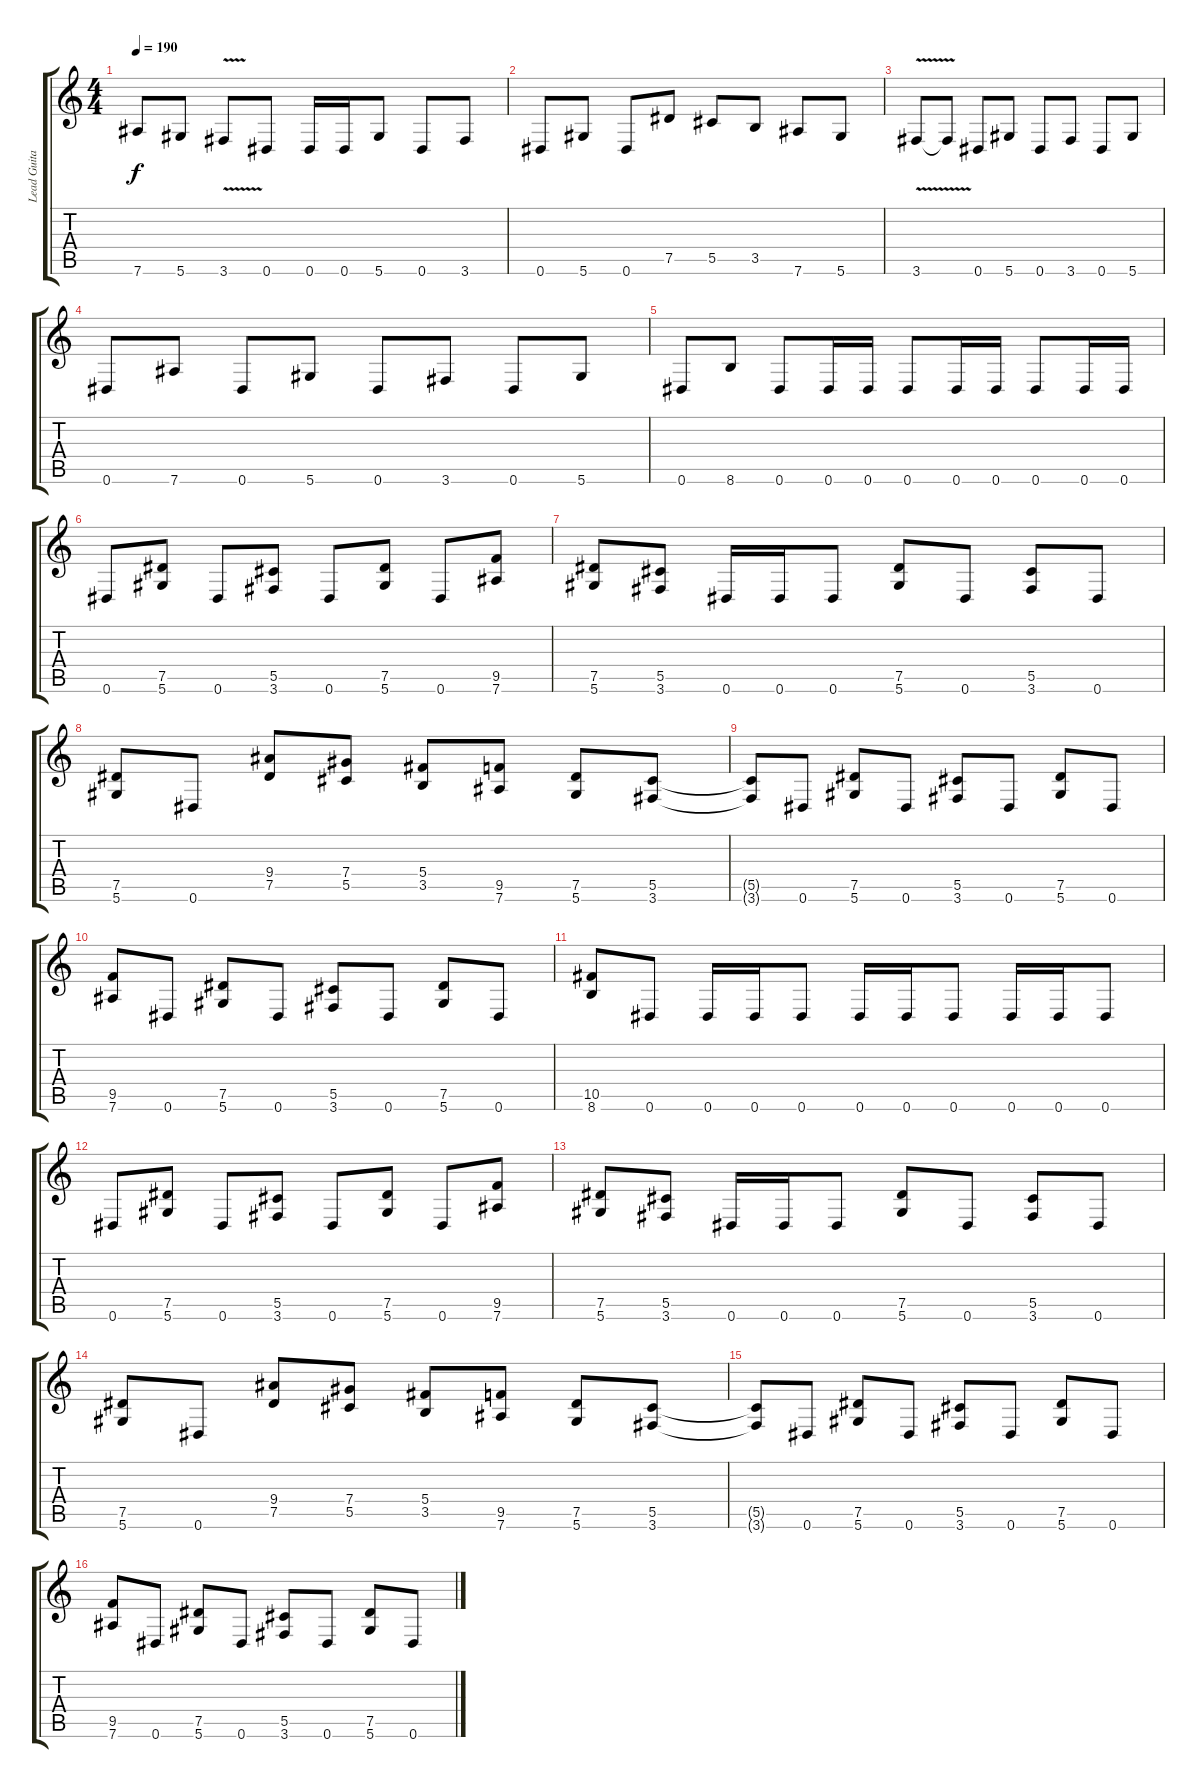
\track ("Lead Guitar" "Lead Guita") {instrument distortionguitar}
\staff {score tabs}
\tuning (Eb4 Bb3 Gb3 Db3 Ab2 Eb2) {hide}
\ts (4 4)
\tempo 190
\clef g2
\ks c
7.6.8{dy f} 5.6.8 3.6{v}.8 0.6.8 0.6.16 0.6.16 5.6.8 0.6.8 3.6.8 |
0.6.8 5.6.8 0.6.8 7.5.8 5.5.8 3.5.8 7.6.8 5.6.8 |
3.6{v}.8 3.6{t}.8 0.6.8 5.6.8 0.6.8 3.6.8 0.6.8 5.6.8 |
0.6.8 7.6.8 0.6.8 5.6.8 0.6.8 3.6.8 0.6.8 5.6.8 |
0.6.8 8.6.8 0.6.8 0.6.16 0.6.16 0.6.8 0.6.16 0.6.16 0.6.8 0.6.16 0.6.16 |
0.6.8 (7.5 5.6).8 0.6.8 (5.5 3.6).8 0.6.8 (7.5 5.6).8 0.6.8 (9.5 7.6).8 |
(7.5 5.6).8 (5.5 3.6).8 0.6.16 0.6.16 0.6.8 (7.5 5.6).8 0.6.8 (5.5 3.6).8 0.6.8 |
(7.5 5.6).8 0.6.8 (9.4 7.5).8 (7.4 5.5).8 (5.4 3.5).8 (9.5 7.6).8 (7.5 5.6).8 (5.5 3.6).8 |
(5.5{t} 3.6{t}).8 0.6.8 (7.5 5.6).8 0.6.8 (5.5 3.6).8 0.6.8 (7.5 5.6).8 0.6.8 |
(9.5 7.6).8 0.6.8 (7.5 5.6).8 0.6.8 (5.5 3.6).8 0.6.8 (7.5 5.6).8 0.6.8 |
(10.5 8.6).8 0.6.8 0.6.16 0.6.16 0.6.8 0.6.16 0.6.16 0.6.8 0.6.16 0.6.16 0.6.8 |
0.6.8 (7.5 5.6).8 0.6.8 (5.5 3.6).8 0.6.8 (7.5 5.6).8 0.6.8 (9.5 7.6).8 |
(7.5 5.6).8 (5.5 3.6).8 0.6.16 0.6.16 0.6.8 (7.5 5.6).8 0.6.8 (5.5 3.6).8 0.6.8 |
(7.5 5.6).8 0.6.8 (9.4 7.5).8 (7.4 5.5).8 (5.4 3.5).8 (9.5 7.6).8 (7.5 5.6).8 (5.5 3.6).8 |
(5.5{t} 3.6{t}).8 0.6.8 (7.5 5.6).8 0.6.8 (5.5 3.6).8 0.6.8 (7.5 5.6).8 0.6.8 |
(9.5 7.6).8 0.6.8 (7.5 5.6).8 0.6.8 (5.5 3.6).8 0.6.8 (7.5 5.6).8 0.6.8
